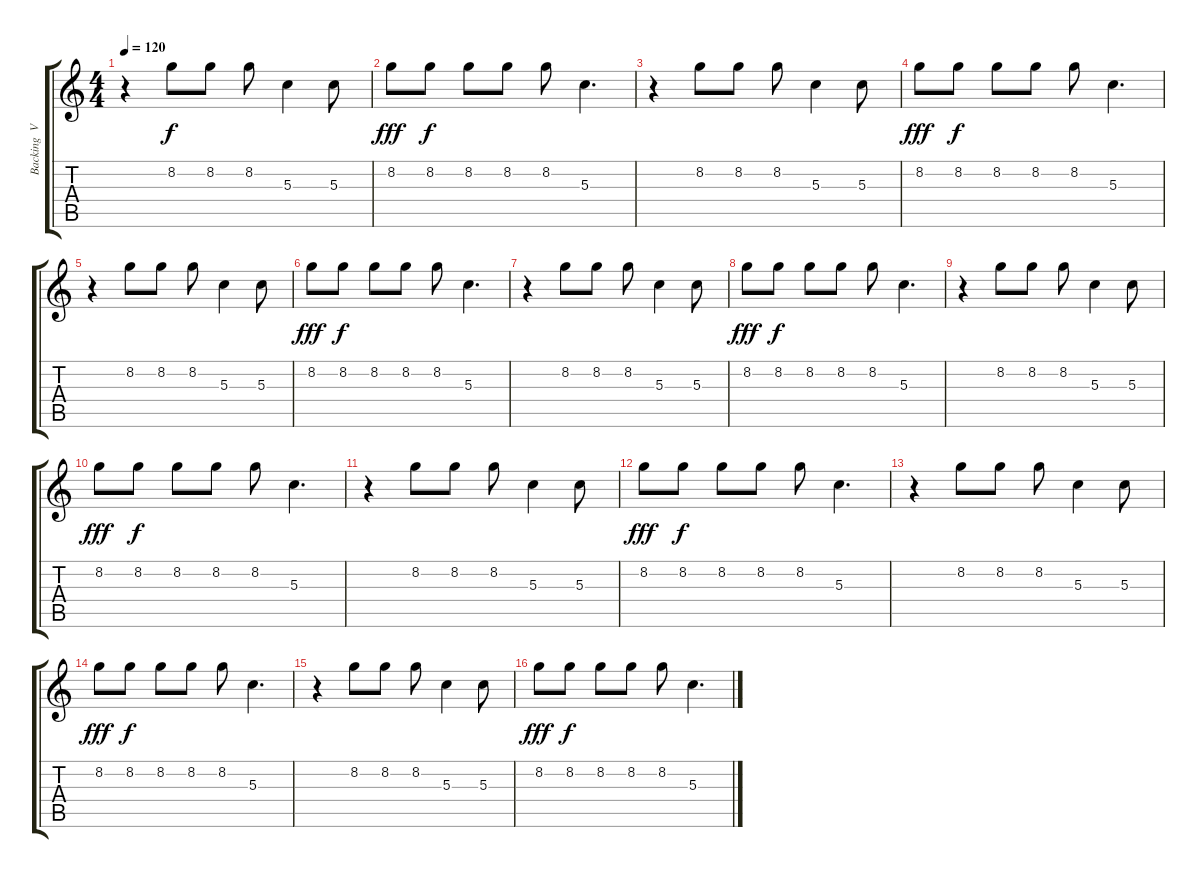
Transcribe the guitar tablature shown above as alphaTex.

\track ("Backing  Vocal" "Backing  V") {instrument electricguitarjazz}
\staff {score tabs}
\tuning (E4 B3 G3 D3 A2 E2) {hide}
\ts (4 4)
\tempo 120
\clef g2
\ks c
r.4{dy f} 8.2.8 8.2.8 8.2.8 5.3.4 5.3.8 |
8.2.8{dy fff} 8.2.8{dy f} 8.2.8 8.2.8 8.2.8 5.3.4{d} |
r.4 8.2.8 8.2.8 8.2.8 5.3.4 5.3.8 |
8.2.8{dy fff} 8.2.8{dy f} 8.2.8 8.2.8 8.2.8 5.3.4{d} |
r.4 8.2.8 8.2.8 8.2.8 5.3.4 5.3.8 |
8.2.8{dy fff} 8.2.8{dy f} 8.2.8 8.2.8 8.2.8 5.3.4{d} |
r.4 8.2.8 8.2.8 8.2.8 5.3.4 5.3.8 |
8.2.8{dy fff} 8.2.8{dy f} 8.2.8 8.2.8 8.2.8 5.3.4{d} |
r.4 8.2.8 8.2.8 8.2.8 5.3.4 5.3.8 |
8.2.8{dy fff} 8.2.8{dy f} 8.2.8 8.2.8 8.2.8 5.3.4{d} |
r.4 8.2.8 8.2.8 8.2.8 5.3.4 5.3.8 |
8.2.8{dy fff} 8.2.8{dy f} 8.2.8 8.2.8 8.2.8 5.3.4{d} |
r.4 8.2.8 8.2.8 8.2.8 5.3.4 5.3.8 |
8.2.8{dy fff} 8.2.8{dy f} 8.2.8 8.2.8 8.2.8 5.3.4{d} |
r.4 8.2.8 8.2.8 8.2.8 5.3.4 5.3.8 |
8.2.8{dy fff} 8.2.8{dy f} 8.2.8 8.2.8 8.2.8 5.3.4{d}
